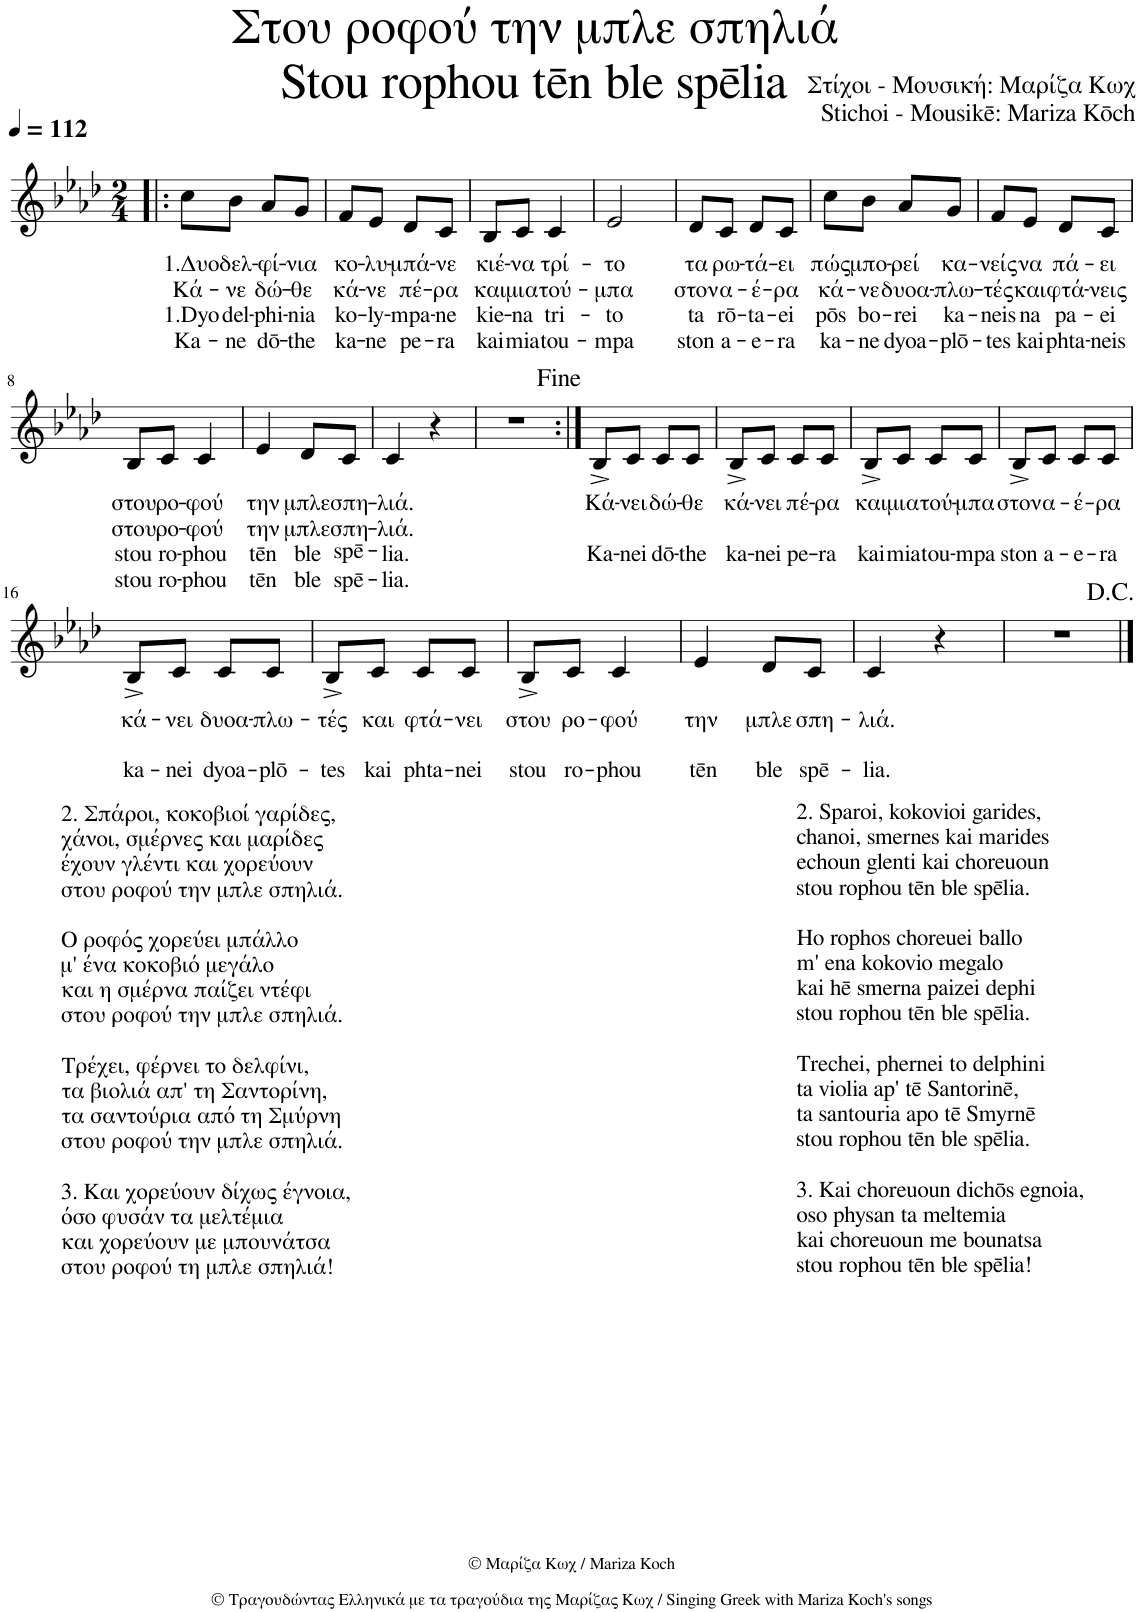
**kern	**text	**text	**text	**text
*part1	*part1	*part1	*part1	*part1
*staff1	*staff1	*staff1	*staff1	*staff1
*I"Piano	*	*	*	*
*I'Pno.	*	*	*	*
*clefG2	*	*	*	*
*k[b-e-a-d-]	*	*	*	*
*M2/4	*	*	*	*
*MM112	*	*	*	*
=1!|:	=1!|:	=1!|:	=1!|:	=1!|:
!	!LO:LY:b	!LO:LY:b	!LO:LY:b	!LO:LY:b
8cc\L	1.Δυο	Κά-	1.Dyo	Ka-
!	!LO:LY:b	!LO:LY:b	!LO:LY:b	!LO:LY:b
8b-\J	δελ-	-νε	del-	-ne
!	!LO:LY:b	!LO:LY:b	!LO:LY:b	!LO:LY:b
8a-/L	-φί-	δώ-	-phi-	dō-
!	!LO:LY:b	!LO:LY:b	!LO:LY:b	!LO:LY:b
8g/J	-νια	-θε	-nia	-the
=2	=2	=2	=2	=2
!	!LO:LY:b	!LO:LY:b	!LO:LY:b	!LO:LY:b
8f/L	κο-	κά-	ko-	ka-
!	!LO:LY:b	!LO:LY:b	!LO:LY:b	!LO:LY:b
8e-/J	-λυ-	-νε	-ly-	-ne
!	!LO:LY:b	!LO:LY:b	!LO:LY:b	!LO:LY:b
8d-/L	-μπά-	πέ-	-mpa-	pe-
!	!LO:LY:b	!LO:LY:b	!LO:LY:b	!LO:LY:b
8c/J	-νε	-ρα	-ne	-ra
=3	=3	=3	=3	=3
!	!LO:LY:b	!LO:LY:b	!LO:LY:b	!LO:LY:b
8B-/L	κιέ-	και	kie-	kai
!	!LO:LY:b	!LO:LY:b	!LO:LY:b	!LO:LY:b
8c/J	-να	μια	-na	mia
!	!LO:LY:b	!LO:LY:b	!LO:LY:b	!LO:LY:b
4c/	τρί-	τού-	tri-	tou-
=4	=4	=4	=4	=4
!	!LO:LY:b	!LO:LY:b	!LO:LY:b	!LO:LY:b
2e-/	-τo	-μπα	-to	-mpa
=5	=5	=5	=5	=5
!	!LO:LY:b	!LO:LY:b	!LO:LY:b	!LO:LY:b
8d-/L	τα	στον	ta	ston
!	!LO:LY:b	!LO:LY:b	!LO:LY:b	!LO:LY:b
8c/J	ρω-	α-	rō-	a-
!	!LO:LY:b	!LO:LY:b	!LO:LY:b	!LO:LY:b
8d-/L	-τά-	-έ-	-ta-	-e-
!	!LO:LY:b	!LO:LY:b	!LO:LY:b	!LO:LY:b
8c/J	-ει	-ρα	-ei	-ra
=6	=6	=6	=6	=6
!	!LO:LY:b	!LO:LY:b	!LO:LY:b	!LO:LY:b
8cc\L	πώς	κά-	pōs	ka-
!	!LO:LY:b	!LO:LY:b	!LO:LY:b	!LO:LY:b
8b-\J	μπο-	-νε	bo-	-ne
!	!LO:LY:b	!LO:LY:b	!LO:LY:b	!LO:LY:b
8a-/L	-ρεί	δυοα-	-rei	dyoa-
!	!LO:LY:b	!LO:LY:b	!LO:LY:b	!LO:LY:b
8g/J	κα-	-πλω-	ka-	-plō-
=7	=7	=7	=7	=7
!	!LO:LY:b	!LO:LY:b	!LO:LY:b	!LO:LY:b
8f/L	-νείς	-τές	-neis	-tes
!	!LO:LY:b	!LO:LY:b	!LO:LY:b	!LO:LY:b
8e-/J	να	και	na	kai
!	!LO:LY:b	!LO:LY:b	!LO:LY:b	!LO:LY:b
8d-/L	πά-	φτά-	pa-	phta-
!	!LO:LY:b	!LO:LY:b	!LO:LY:b	!LO:LY:b
8c/J	-ει	-νεις	-ei	-neis
!!LO:LB:g=z
=8	=8	=8	=8	=8
!	!LO:LY:b	!LO:LY:b	!LO:LY:b	!LO:LY:b
8B-/L	στου	στου	stou	stou
!	!LO:LY:b	!LO:LY:b	!LO:LY:b	!LO:LY:b
8c/J	ρο-	ρο-	ro-	ro-
!	!LO:LY:b	!LO:LY:b	!LO:LY:b	!LO:LY:b
4c/	-φού	-φού	-phou	-phou
=9	=9	=9	=9	=9
!	!LO:LY:b	!LO:LY:b	!LO:LY:b	!LO:LY:b
4e-/	την	την	tēn	tēn
!	!LO:LY:b	!LO:LY:b	!LO:LY:b	!LO:LY:b
8d-/L	μπλε	μπλε	ble	ble
!	!LO:LY:b	!LO:LY:b	!LO:LY:b	!LO:LY:b
8c/J	σπη-	σπη-	spē-	spē-
=10	=10	=10	=10	=10
!	!LO:LY:b	!LO:LY:b	!LO:LY:b	!LO:LY:b
4c/	-λιά.	-λιά.	-lia.	-lia.
4r	.	.	.	.
=11	=11	=11	=11	=11
2r	.	.	.	.
=12:|!	=12:|!	=12:|!	=12:|!	=12:|!
!	!LO:LY:b	!	!LO:LY:b	!
8B-^/L	Κά-	.	Ka-	.
!	!LO:LY:b	!	!LO:LY:b	!
8c/J	-νει	.	-nei	.
!	!LO:LY:b	!	!LO:LY:b	!
8c/L	δώ-	.	dō-	.
!	!LO:LY:b	!	!LO:LY:b	!
8c/J	-θε	.	-the	.
=13	=13	=13	=13	=13
!	!LO:LY:b	!	!LO:LY:b	!
8B-^/L	κά-	.	ka-	.
!	!LO:LY:b	!	!LO:LY:b	!
8c/J	-νει	.	-nei	.
!	!LO:LY:b	!	!LO:LY:b	!
8c/L	πέ-	.	pe-	.
!	!LO:LY:b	!	!LO:LY:b	!
8c/J	-ρα	.	-ra	.
=14	=14	=14	=14	=14
!	!LO:LY:b	!	!LO:LY:b	!
8B-^/L	και	.	kai	.
!	!LO:LY:b	!	!LO:LY:b	!
8c/J	μια	.	mia	.
!	!LO:LY:b	!	!LO:LY:b	!
8c/L	τού-	.	tou-	.
!	!LO:LY:b	!	!LO:LY:b	!
8c/J	-μπα	.	-mpa	.
=15	=15	=15	=15	=15
!	!LO:LY:b	!	!LO:LY:b	!
8B-^/L	στον	.	ston	.
!	!LO:LY:b	!	!LO:LY:b	!
8c/J	α-	.	a-	.
!	!LO:LY:b	!	!LO:LY:b	!
8c/L	-έ-	.	-e-	.
!	!LO:LY:b	!	!LO:LY:b	!
8c/J	-ρα	.	-ra	.
!!LO:LB:g=z
=16	=16	=16	=16	=16
!	!LO:LY:b	!	!LO:LY:b	!
8B-^/L	κά-	.	ka-	.
!	!LO:LY:b	!	!LO:LY:b	!
8c/J	-νει	.	-nei	.
!	!LO:LY:b	!	!LO:LY:b	!
8c/L	δυοα-	.	dyoa-	.
!	!LO:LY:b	!	!LO:LY:b	!
8c/J	-πλω-	.	-plō-	.
=17	=17	=17	=17	=17
!	!LO:LY:b	!	!LO:LY:b	!
8B-^/L	-τές	.	-tes	.
!	!LO:LY:b	!	!LO:LY:b	!
8c/J	και	.	kai	.
!	!LO:LY:b	!	!LO:LY:b	!
8c/L	φτά-	.	phta-	.
!	!LO:LY:b	!	!LO:LY:b	!
8c/J	-νει	.	-nei	.
=18	=18	=18	=18	=18
!	!LO:LY:b	!	!LO:LY:b	!
8B-^/L	στου	.	stou	.
!	!LO:LY:b	!	!LO:LY:b	!
8c/J	ρο-	.	ro-	.
!	!LO:LY:b	!	!LO:LY:b	!
4c/	-φού	.	-phou	.
=19	=19	=19	=19	=19
!	!LO:LY:b	!	!LO:LY:b	!
4e-/	την	.	tēn	.
!	!LO:LY:b	!	!LO:LY:b	!
8d-/L	μπλε	.	ble	.
!	!LO:LY:b	!	!LO:LY:b	!
8c/J	σπη-	.	spē-	.
=20	=20	=20	=20	=20
!LO:TX:b:t=2. Sparoi, kokovioi garides,	!	!	!	!
!LO:TX:b:t=chanoi, smernes kai marides	!	!	!	!
!LO:TX:b:t=echoun glenti kai choreuoun	!	!	!	!
!LO:TX:b:t=stou rophou tēn ble spēlia.	!	!	!	!
!LO:TX:b:t=Ho rophos choreuei ballo	!	!	!	!
!LO:TX:b:t=m' ena kokovio megalo	!	!	!	!
!LO:TX:b:t=kai hē smerna paizei dephi	!	!	!	!
!LO:TX:b:t=stou rophou tēn ble spēlia.	!	!	!	!
!LO:TX:b:t=Trechei, phernei to delphini	!	!	!	!
!LO:TX:b:t=ta violia ap' tē Santorinē,	!	!	!	!
!LO:TX:b:t=ta santouria apo tē Smyrnē	!	!	!	!
!LO:TX:b:t=stou rophou tēn ble spēlia.	!	!	!	!
!LO:TX:b:t=3. Kai choreuoun dichōs egnoia,	!	!	!	!
!LO:TX:b:t=oso physan ta meltemia	!	!	!	!
!LO:TX:b:t=kai choreuoun me bounatsa	!	!	!	!
!LO:TX:b:t=stou rophou tēn ble spēlia!	!	!	!	!
!LO:TX:b:t=2. Σπάροι, κοκοβιοί γαρίδες,	!	!	!	!
!LO:TX:b:t=χάνοι, σμέρνες και μαρίδες	!	!	!	!
!LO:TX:b:t=έχουν γλέντι και χορεύουν	!	!	!	!
!LO:TX:b:t=στου ροφού την μπλε σπηλιά.	!	!	!	!
!LO:TX:b:t=Ο ροφός χορεύει μπάλλο	!	!	!	!
!LO:TX:b:t=μ' ένα κοκοβιό μεγάλο	!	!	!	!
!LO:TX:b:t=και η σμέρνα παίζει ντέφι	!	!	!	!
!LO:TX:b:t=στου ροφού την μπλε σπηλιά.	!	!	!	!
!LO:TX:b:t=Τρέχει, φέρνει το δελφίνι,	!	!	!	!
!LO:TX:b:t=τα βιολιά απ' τη Σαντορίνη,	!	!	!	!
!LO:TX:b:t=τα σαντούρια από τη Σμύρνη	!	!	!	!
!LO:TX:b:t=στου ροφού την μπλε σπηλιά.	!	!	!	!
!LO:TX:b:t=3. Και χορεύουν δίχως έγνοια,	!	!	!	!
!LO:TX:b:t=όσο φυσάν τα μελτέμια	!	!	!	!
!LO:TX:b:t=και χορεύουν με μπουνάτσα	!	!	!	!
!LO:TX:b:t=στου ροφού τη μπλε σπηλιά!	!	!	!	!
!	!LO:LY:b	!	!LO:LY:b	!
4c/	-λιά.	.	-lia.	.
4r	.	.	.	.
=21	=21	=21	=21	=21
2r	.	.	.	.
==	==	==	==	==
*-	*-	*-	*-	*-
